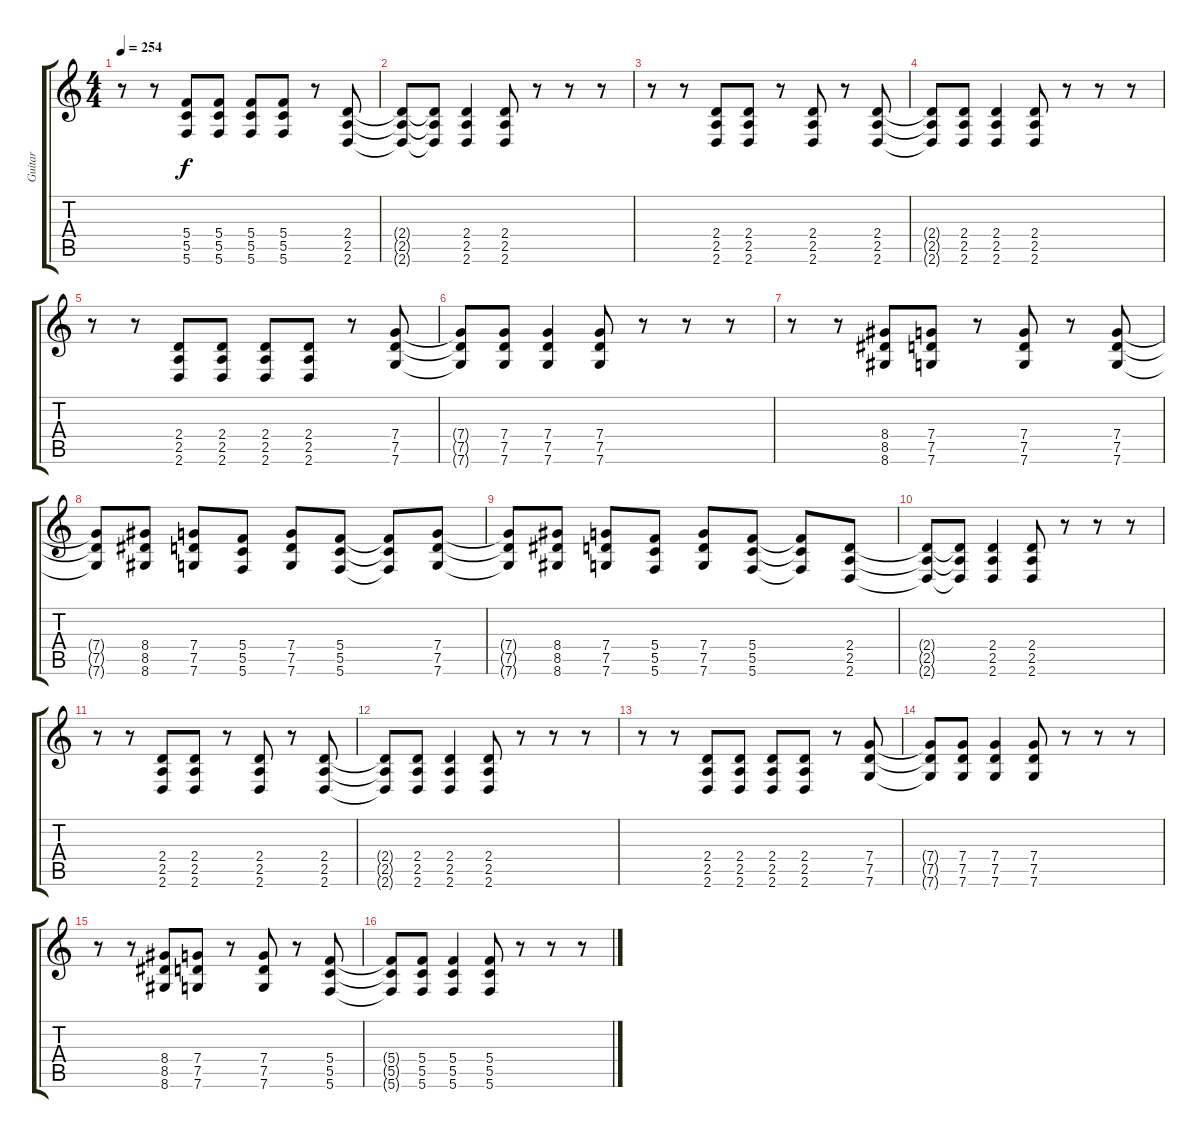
\track ("Guitar" "Guitar") {instrument distortionguitar}
\staff {score tabs}
\tuning (D4 A3 F3 C3 G2 C2) {hide}
\ts (4 4)
\tempo 254
\clef g2
\ks c
r.8{dy f} r.8 (5.4 5.5 5.6).8 (5.4 5.5 5.6).8 (5.4 5.5 5.6).8 (5.4 5.5 5.6).8 r.8 (2.4 2.5 2.6).8 |
(2.4{t} 2.5{t} 2.6{t}).8 (2.4{t} 2.5{t} 2.6{t}).8 (2.4 2.5 2.6).4 (2.4 2.5 2.6).8 r.8 r.8 r.8 |
r.8 r.8 (2.4 2.5 2.6).8 (2.4 2.5 2.6).8 r.8 (2.4 2.5 2.6).8 r.8 (2.4 2.5 2.6).8 |
(2.4{t} 2.5{t} 2.6{t}).8 (2.4 2.5 2.6).8 (2.4 2.5 2.6).4 (2.4 2.5 2.6).8 r.8 r.8 r.8 |
r.8 r.8 (2.4 2.5 2.6).8 (2.4 2.5 2.6).8 (2.4 2.5 2.6).8 (2.4 2.5 2.6).8 r.8 (7.4 7.5 7.6).8 |
(7.4{t} 7.5{t} 7.6{t}).8 (7.4 7.5 7.6).8 (7.4 7.5 7.6).4 (7.4 7.5 7.6).8 r.8 r.8 r.8 |
r.8 r.8 (8.4 8.5 8.6).8 (7.4 7.5 7.6).8 r.8 (7.4 7.5 7.6).8 r.8 (7.4 7.5 7.6).8 |
(7.4{t} 7.5{t} 7.6{t}).8 (8.4 8.5 8.6).8 (7.4 7.5 7.6).8 (5.4 5.5 5.6).8 (7.4 7.5 7.6).8 (5.4 5.5 5.6).8 (5.4{t} 5.5{t} 5.6{t}).8 (7.4 7.5 7.6).8 |
(7.4{t} 7.5{t} 7.6{t}).8 (8.4 8.5 8.6).8 (7.4 7.5 7.6).8 (5.4 5.5 5.6).8 (7.4 7.5 7.6).8 (5.4 5.5 5.6).8 (5.4{t} 5.5{t} 5.6{t}).8 (2.4 2.5 2.6).8 |
(2.4{t} 2.5{t} 2.6{t}).8 (2.4{t} 2.5{t} 2.6{t}).8 (2.4 2.5 2.6).4 (2.4 2.5 2.6).8 r.8 r.8 r.8 |
r.8 r.8 (2.4 2.5 2.6).8 (2.4 2.5 2.6).8 r.8 (2.4 2.5 2.6).8 r.8 (2.4 2.5 2.6).8 |
(2.4{t} 2.5{t} 2.6{t}).8 (2.4 2.5 2.6).8 (2.4 2.5 2.6).4 (2.4 2.5 2.6).8 r.8 r.8 r.8 |
r.8 r.8 (2.4 2.5 2.6).8 (2.4 2.5 2.6).8 (2.4 2.5 2.6).8 (2.4 2.5 2.6).8 r.8 (7.4 7.5 7.6).8 |
(7.4{t} 7.5{t} 7.6{t}).8 (7.4 7.5 7.6).8 (7.4 7.5 7.6).4 (7.4 7.5 7.6).8 r.8 r.8 r.8 |
r.8 r.8 (8.4 8.5 8.6).8 (7.4 7.5 7.6).8 r.8 (7.4 7.5 7.6).8 r.8 (5.4 5.5 5.6).8 |
(5.4{t} 5.5{t} 5.6{t}).8 (5.4 5.5 5.6).8 (5.4 5.5 5.6).4 (5.4 5.5 5.6).8 r.8 r.8 r.8
